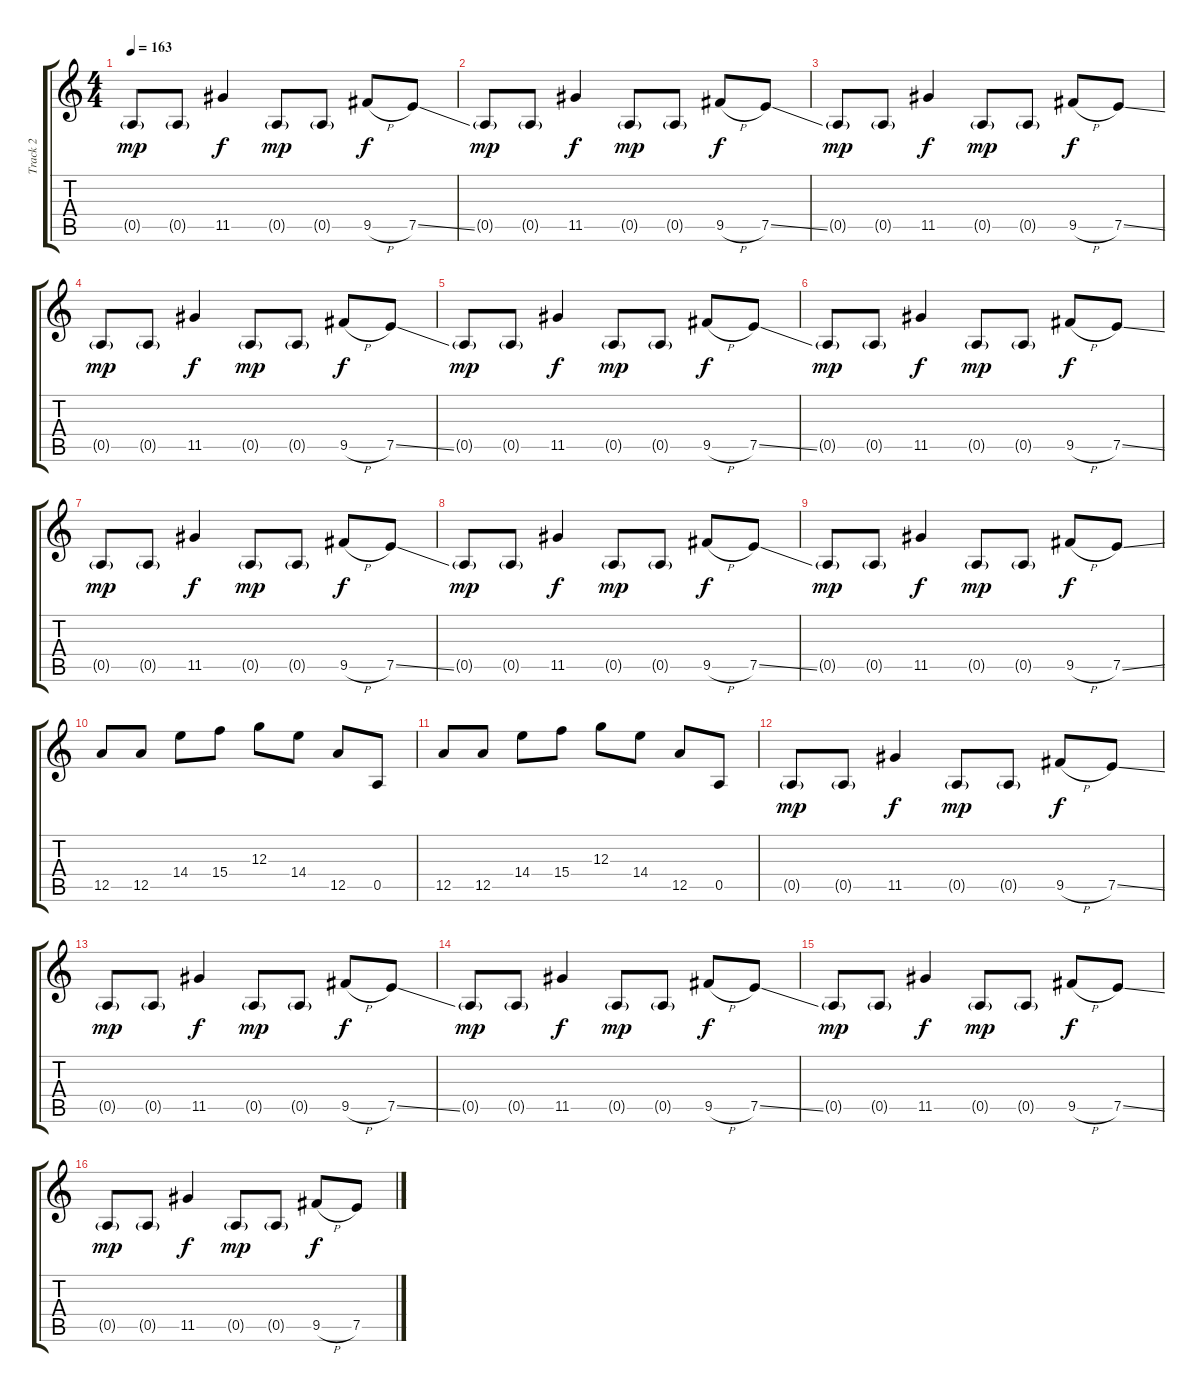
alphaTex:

\track ("Track 2" "Track 2") {instrument distortionguitar}
\staff {score tabs}
\tuning (E4 B3 G3 D3 A2 E2) {hide}
\ts (4 4)
\tempo 163
\clef g2
\ks c
0.5{g}.8{dy mp} 0.5{g}.8 11.5.4{dy f} 0.5{g}.8{dy mp} 0.5{g}.8 9.5{h}.8{dy f} 7.5{ss}.8 |
0.5{g}.8{dy mp} 0.5{g}.8 11.5.4{dy f} 0.5{g}.8{dy mp} 0.5{g}.8 9.5{h}.8{dy f} 7.5{ss}.8 |
0.5{g}.8{dy mp} 0.5{g}.8 11.5.4{dy f} 0.5{g}.8{dy mp} 0.5{g}.8 9.5{h}.8{dy f} 7.5{ss}.8 |
0.5{g}.8{dy mp} 0.5{g}.8 11.5.4{dy f} 0.5{g}.8{dy mp} 0.5{g}.8 9.5{h}.8{dy f} 7.5{ss}.8 |
0.5{g}.8{dy mp} 0.5{g}.8 11.5.4{dy f} 0.5{g}.8{dy mp} 0.5{g}.8 9.5{h}.8{dy f} 7.5{ss}.8 |
0.5{g}.8{dy mp} 0.5{g}.8 11.5.4{dy f} 0.5{g}.8{dy mp} 0.5{g}.8 9.5{h}.8{dy f} 7.5{ss}.8 |
0.5{g}.8{dy mp} 0.5{g}.8 11.5.4{dy f} 0.5{g}.8{dy mp} 0.5{g}.8 9.5{h}.8{dy f} 7.5{ss}.8 |
0.5{g}.8{dy mp} 0.5{g}.8 11.5.4{dy f} 0.5{g}.8{dy mp} 0.5{g}.8 9.5{h}.8{dy f} 7.5{ss}.8 |
0.5{g}.8{dy mp} 0.5{g}.8 11.5.4{dy f} 0.5{g}.8{dy mp} 0.5{g}.8 9.5{h}.8{dy f} 7.5{ss}.8 |
12.5.8 12.5.8 14.4.8 15.4.8 12.3.8 14.4.8 12.5.8 0.5.8 |
12.5.8 12.5.8 14.4.8 15.4.8 12.3.8 14.4.8 12.5.8 0.5.8 |
0.5{g}.8{dy mp} 0.5{g}.8 11.5.4{dy f} 0.5{g}.8{dy mp} 0.5{g}.8 9.5{h}.8{dy f} 7.5{ss}.8 |
0.5{g}.8{dy mp} 0.5{g}.8 11.5.4{dy f} 0.5{g}.8{dy mp} 0.5{g}.8 9.5{h}.8{dy f} 7.5{ss}.8 |
0.5{g}.8{dy mp} 0.5{g}.8 11.5.4{dy f} 0.5{g}.8{dy mp} 0.5{g}.8 9.5{h}.8{dy f} 7.5{ss}.8 |
0.5{g}.8{dy mp} 0.5{g}.8 11.5.4{dy f} 0.5{g}.8{dy mp} 0.5{g}.8 9.5{h}.8{dy f} 7.5{ss}.8 |
0.5{g}.8{dy mp} 0.5{g}.8 11.5.4{dy f} 0.5{g}.8{dy mp} 0.5{g}.8 9.5{h}.8{dy f} 7.5{ss}.8
